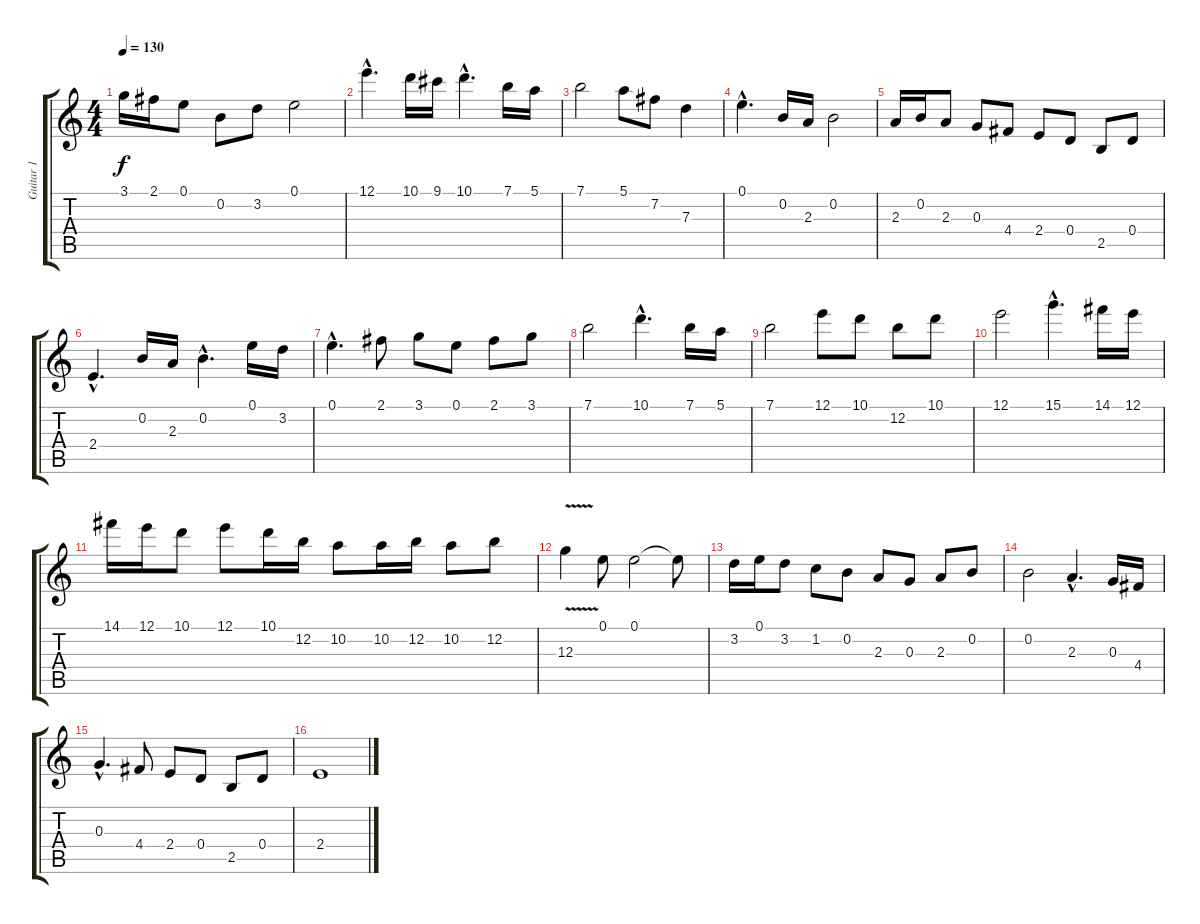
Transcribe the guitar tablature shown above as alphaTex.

\track ("Guitar 1" "Guitar 1") {instrument acousticguitarsteel}
\staff {score tabs}
\tuning (E4 B3 G3 D3 A2 E2) {hide}
\ts (4 4)
\tempo 130
\clef g2
\ks c
3.1.16{dy f} 2.1.16 0.1.8 0.2.8 3.2.8 0.1.2 |
12.1{hac}.4{d} 10.1.16 9.1.16 10.1{hac}.4{d} 7.1.16 5.1.16 |
7.1.2 5.1.8 7.2.8 7.3.4 |
0.1{hac}.4{d} 0.2.16 2.3.16 0.2.2 |
2.3.16 0.2.16 2.3.8 0.3.8 4.4.8 2.4.8 0.4.8 2.5.8 0.4.8 |
2.4{hac}.4{d} 0.2.16 2.3.16 0.2{hac}.4{d} 0.1.16 3.2.16 |
0.1{hac}.4{d} 2.1.8 3.1.8 0.1.8 2.1.8 3.1.8 |
7.1.2 10.1{hac}.4{d} 7.1.16 5.1.16 |
7.1.2 12.1.8 10.1.8 12.2.8 10.1.8 |
12.1.2 15.1{hac}.4{d} 14.1.16 12.1.16 |
14.1.16 12.1.16 10.1.8 12.1.8 10.1.16 12.2.16 10.2.8 10.2.16 12.2.16 10.2.8 12.2.8 |
12.3{v}.4 0.1.8 0.1.2 0.1{t}.8 |
3.2.16 0.1.16 3.2.8 1.2.8 0.2.8 2.3.8 0.3.8 2.3.8 0.2.8 |
0.2.2 2.3{hac}.4{d} 0.3.16 4.4.16 |
0.3{hac}.4{d} 4.4.8 2.4.8 0.4.8 2.5.8 0.4.8 |
2.4.1
